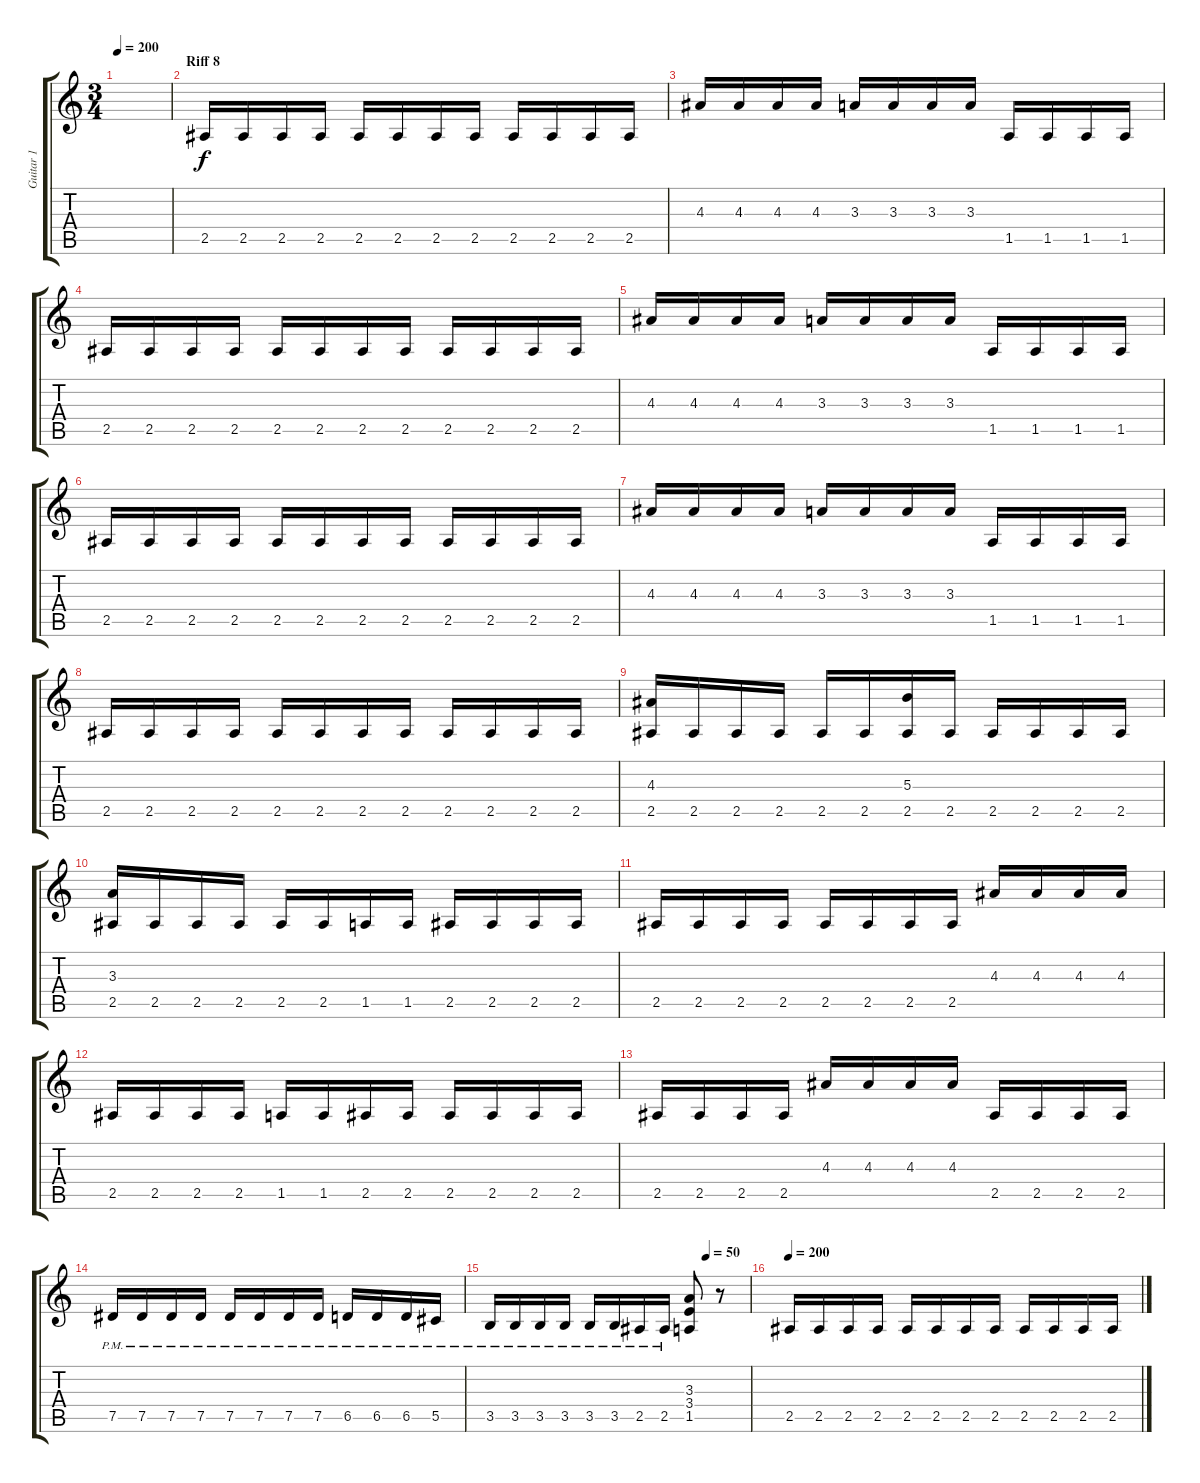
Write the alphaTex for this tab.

\track ("Guitar 1" "Guitar 1") {instrument distortionguitar}
\staff {score tabs}
\tuning (Eb4 Bb3 Gb3 Db3 Ab2 Eb2) {hide}
\ts (3 4)
\tempo 200
\clef g2
\ks c
|
\section ("" "Riff 8")
2.5.16 2.5.16 2.5.16 2.5.16 2.5.16 2.5.16 2.5.16 2.5.16 2.5.16 2.5.16 2.5.16 2.5.16 |
4.3.16 4.3.16 4.3.16 4.3.16 3.3.16 3.3.16 3.3.16 3.3.16 1.5.16 1.5.16 1.5.16 1.5.16 |
2.5.16 2.5.16 2.5.16 2.5.16 2.5.16 2.5.16 2.5.16 2.5.16 2.5.16 2.5.16 2.5.16 2.5.16 |
4.3.16 4.3.16 4.3.16 4.3.16 3.3.16 3.3.16 3.3.16 3.3.16 1.5.16 1.5.16 1.5.16 1.5.16 |
2.5.16 2.5.16 2.5.16 2.5.16 2.5.16 2.5.16 2.5.16 2.5.16 2.5.16 2.5.16 2.5.16 2.5.16 |
4.3.16 4.3.16 4.3.16 4.3.16 3.3.16 3.3.16 3.3.16 3.3.16 1.5.16 1.5.16 1.5.16 1.5.16 |
2.5.16 2.5.16 2.5.16 2.5.16 2.5.16 2.5.16 2.5.16 2.5.16 2.5.16 2.5.16 2.5.16 2.5.16 |
(4.3 2.5).16 2.5.16 2.5.16 2.5.16 2.5.16 2.5.16 (5.3 2.5).16 2.5.16 2.5.16 2.5.16 2.5.16 2.5.16 |
(3.3 2.5).16 2.5.16 2.5.16 2.5.16 2.5.16 2.5.16 1.5.16 1.5.16 2.5.16 2.5.16 2.5.16 2.5.16 |
2.5.16 2.5.16 2.5.16 2.5.16 2.5.16 2.5.16 2.5.16 2.5.16 4.3.16 4.3.16 4.3.16 4.3.16 |
2.5.16 2.5.16 2.5.16 2.5.16 1.5.16 1.5.16 2.5.16 2.5.16 2.5.16 2.5.16 2.5.16 2.5.16 |
2.5.16 2.5.16 2.5.16 2.5.16 4.3.16 4.3.16 4.3.16 4.3.16 2.5.16 2.5.16 2.5.16 2.5.16 |
7.5{pm}.16 7.5{pm}.16 7.5{pm}.16 7.5{pm}.16 7.5{pm}.16 7.5{pm}.16 7.5{pm}.16 7.5{pm}.16 6.5{pm}.16 6.5{pm}.16 6.5{pm}.16 5.5{pm}.16 |
\tempo (50 0.8333333333333334)
3.5{pm}.16 3.5{pm}.16 3.5{pm}.16 3.5{pm}.16 3.5{pm}.16 3.5{pm}.16 2.5{pm}.16 2.5{pm}.16 (3.3 3.4 1.5).8 r.8 |
\tempo 200
2.5.16 2.5.16 2.5.16 2.5.16 2.5.16 2.5.16 2.5.16 2.5.16 2.5.16 2.5.16 2.5.16 2.5.16
